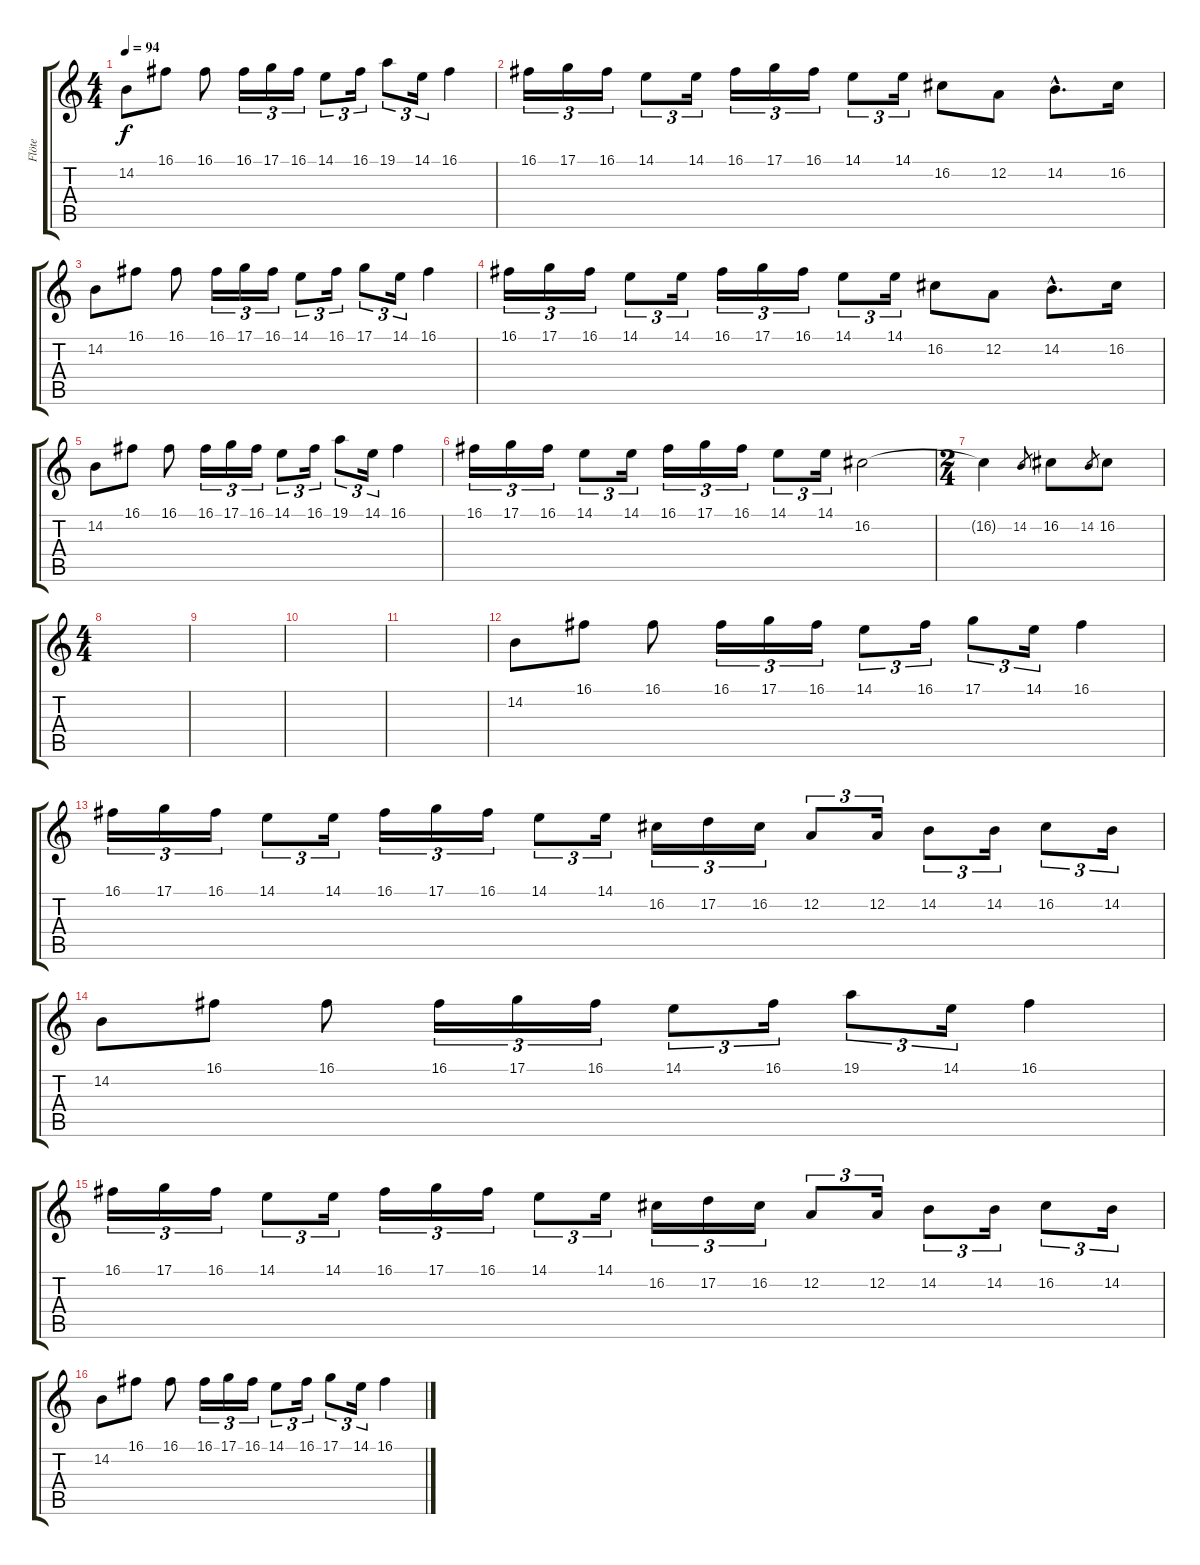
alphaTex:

\track ("Flöte" "Flöte") {instrument flute}
\staff {score tabs}
\tuning (D4 A3 F3 C3 G2 D2) {hide}
\ts (4 4)
\tempo 94
\clef g2
\ks c
14.2.8{dy f} 16.1.8 16.1.8 16.1.16{tu (3 2)} 17.1.16{tu (3 2)} 16.1.16{tu (3 2)} 14.1.8{tu (3 2)} 16.1.16{tu (3 2)} 19.1.8{tu (3 2)} 14.1.16{tu (3 2)} 16.1.4 |
16.1.16{tu (3 2)} 17.1.16{tu (3 2)} 16.1.16{tu (3 2)} 14.1.8{tu (3 2)} 14.1.16{tu (3 2)} 16.1.16{tu (3 2)} 17.1.16{tu (3 2)} 16.1.16{tu (3 2)} 14.1.8{tu (3 2)} 14.1.16{tu (3 2)} 16.2.8 12.2.8 14.2{hac}.8{d} 16.2.16 |
14.2.8 16.1.8 16.1.8 16.1.16{tu (3 2)} 17.1.16{tu (3 2)} 16.1.16{tu (3 2)} 14.1.8{tu (3 2)} 16.1.16{tu (3 2)} 17.1.8{tu (3 2)} 14.1.16{tu (3 2)} 16.1.4 |
16.1.16{tu (3 2)} 17.1.16{tu (3 2)} 16.1.16{tu (3 2)} 14.1.8{tu (3 2)} 14.1.16{tu (3 2)} 16.1.16{tu (3 2)} 17.1.16{tu (3 2)} 16.1.16{tu (3 2)} 14.1.8{tu (3 2)} 14.1.16{tu (3 2)} 16.2.8 12.2.8 14.2{hac}.8{d} 16.2.16 |
14.2.8 16.1.8 16.1.8 16.1.16{tu (3 2)} 17.1.16{tu (3 2)} 16.1.16{tu (3 2)} 14.1.8{tu (3 2)} 16.1.16{tu (3 2)} 19.1.8{tu (3 2)} 14.1.16{tu (3 2)} 16.1.4 |
16.1.16{tu (3 2)} 17.1.16{tu (3 2)} 16.1.16{tu (3 2)} 14.1.8{tu (3 2)} 14.1.16{tu (3 2)} 16.1.16{tu (3 2)} 17.1.16{tu (3 2)} 16.1.16{tu (3 2)} 14.1.8{tu (3 2)} 14.1.16{tu (3 2)} 16.2.2 |
\ts (2 4)
16.2{t}.4 14.2.8{gr} 16.2.8 14.2.8{gr} 16.2.8 |
\ts (4 4)
|
|
|
|
14.2.8{instrument violin} 16.1.8 16.1.8 16.1.16{tu (3 2)} 17.1.16{tu (3 2)} 16.1.16{tu (3 2)} 14.1.8{tu (3 2)} 16.1.16{tu (3 2)} 17.1.8{tu (3 2)} 14.1.16{tu (3 2)} 16.1.4 |
16.1.16{tu (3 2)} 17.1.16{tu (3 2)} 16.1.16{tu (3 2)} 14.1.8{tu (3 2)} 14.1.16{tu (3 2)} 16.1.16{tu (3 2)} 17.1.16{tu (3 2)} 16.1.16{tu (3 2)} 14.1.8{tu (3 2)} 14.1.16{tu (3 2)} 16.2.16{tu (3 2)} 17.2.16{tu (3 2)} 16.2.16{tu (3 2)} 12.2.8{tu (3 2)} 12.2.16{tu (3 2)} 14.2.8{tu (3 2)} 14.2.16{tu (3 2)} 16.2.8{tu (3 2)} 14.2.16{tu (3 2)} |
14.2.8 16.1.8 16.1.8 16.1.16{tu (3 2)} 17.1.16{tu (3 2)} 16.1.16{tu (3 2)} 14.1.8{tu (3 2)} 16.1.16{tu (3 2)} 19.1.8{tu (3 2)} 14.1.16{tu (3 2)} 16.1.4 |
16.1.16{tu (3 2)} 17.1.16{tu (3 2)} 16.1.16{tu (3 2)} 14.1.8{tu (3 2)} 14.1.16{tu (3 2)} 16.1.16{tu (3 2)} 17.1.16{tu (3 2)} 16.1.16{tu (3 2)} 14.1.8{tu (3 2)} 14.1.16{tu (3 2)} 16.2.16{tu (3 2)} 17.2.16{tu (3 2)} 16.2.16{tu (3 2)} 12.2.8{tu (3 2)} 12.2.16{tu (3 2)} 14.2.8{tu (3 2)} 14.2.16{tu (3 2)} 16.2.8{tu (3 2)} 14.2.16{tu (3 2)} |
14.2.8 16.1.8 16.1.8 16.1.16{tu (3 2)} 17.1.16{tu (3 2)} 16.1.16{tu (3 2)} 14.1.8{tu (3 2)} 16.1.16{tu (3 2)} 17.1.8{tu (3 2)} 14.1.16{tu (3 2)} 16.1.4
